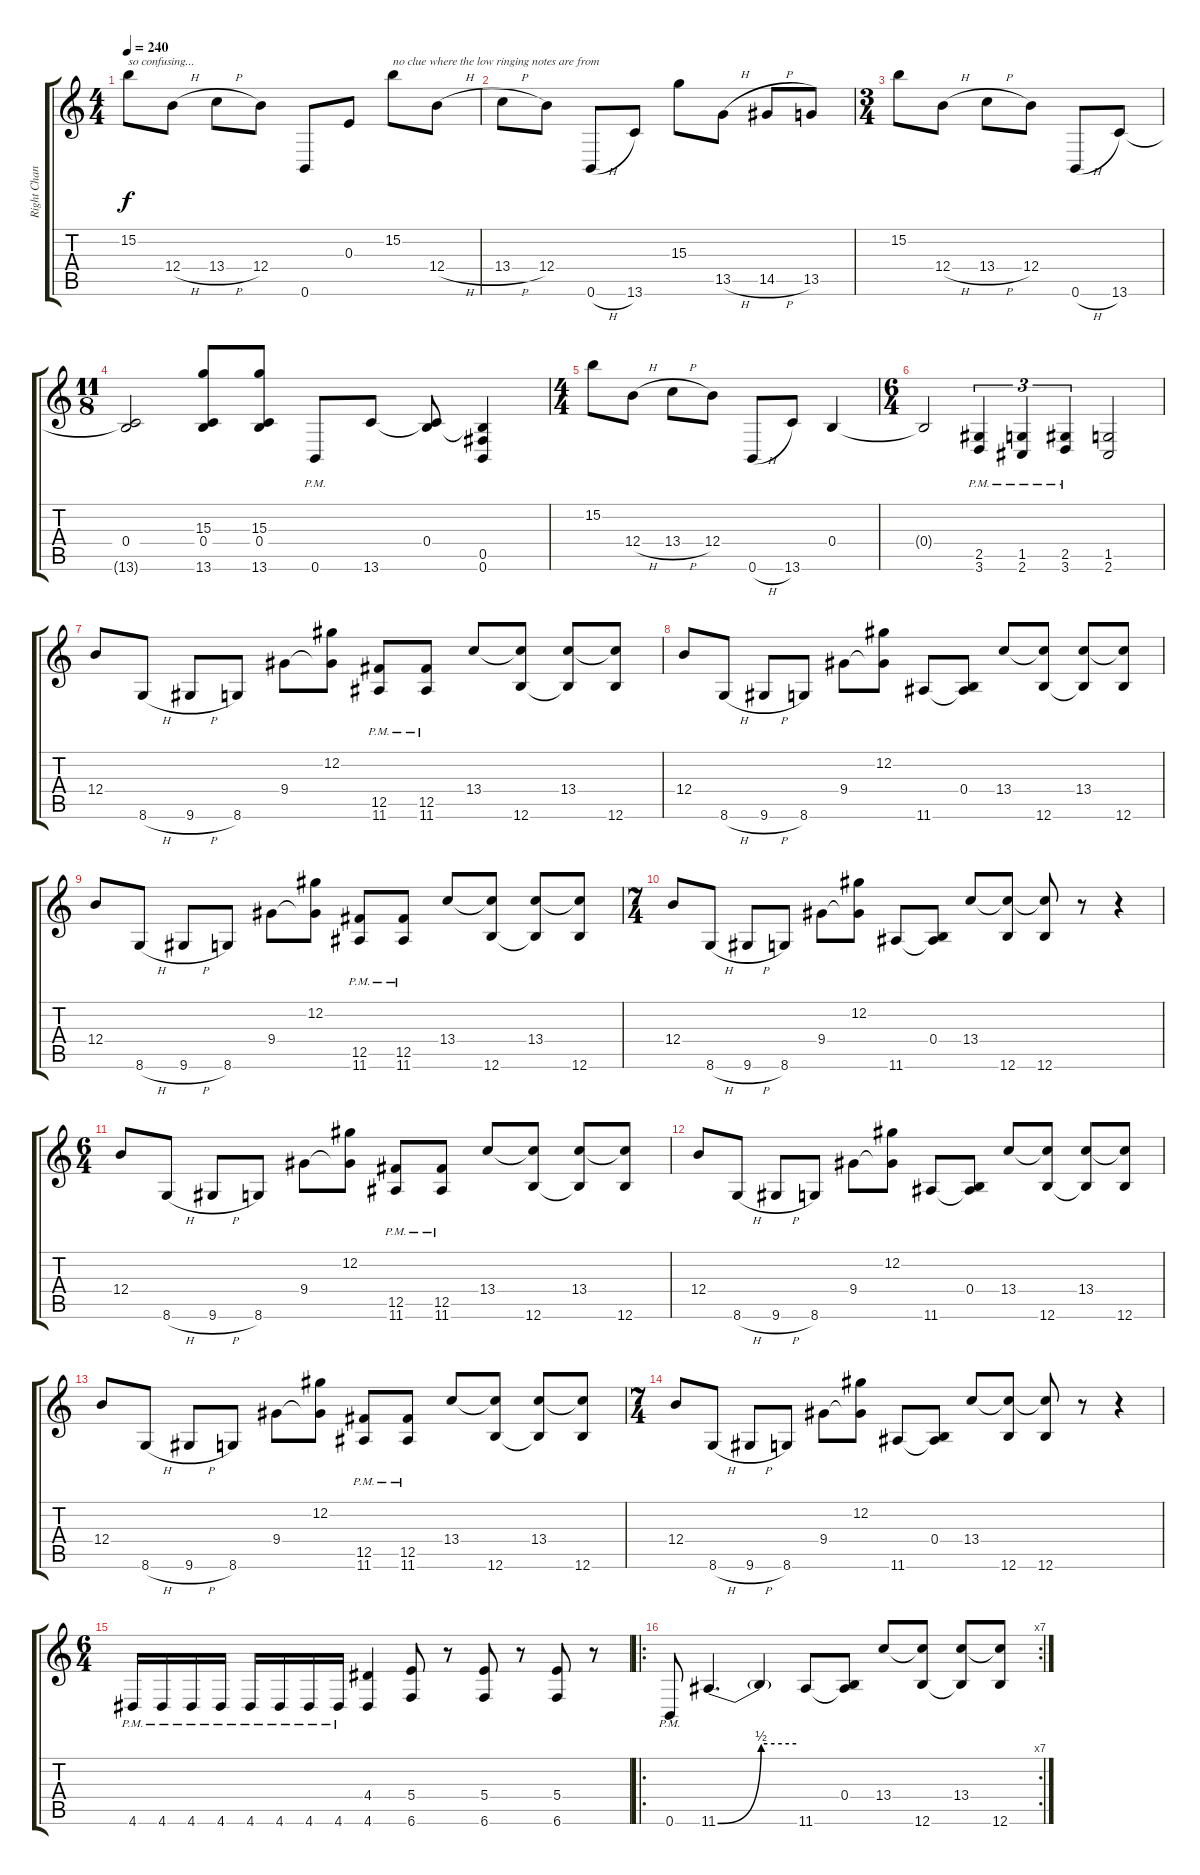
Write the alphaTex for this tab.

\track ("Right Channel" "Right Chan") {instrument distortionguitar}
\staff {score tabs}
\tuning (Db4 Ab3 E3 B2 Gb2 B1) {hide}
\ts (4 4)
\tempo 240
\clef g2
\ks c
15.2.8{txt "so confusing..." dy f} 12.4{h}.8 13.4{h}.8 12.4.8 0.6.8 0.3.8 15.2.8{txt "no clue where the low ringing notes are from"} 12.4{h}.8 |
13.4{h}.8 12.4.8 0.6{h}.8 13.6.8 15.3.8 13.5{h}.8 14.5{h}.8 13.5.8 |
\ts (3 4)
15.2.8 12.4{h}.8 13.4{h}.8 12.4.8 0.6{h}.8 13.6.8 |
\ts (11 8)
(0.4 13.6{t}).2 (15.3 0.4 13.6).8 (15.3 0.4 13.6).8 0.6{pm}.8 13.6.8 (0.4 13.6{t}).8 (0.4{t} 0.5 0.6).4 |
\ts (4 4)
15.2.8 12.4{h}.8 13.4{h}.8 12.4.8 0.6{h}.8 13.6.8 0.4.4 |
\ts (6 4)
0.4{t}.2 (2.5{pm} 3.6{pm}).4{tu (3 2)} (1.5{pm} 2.6{pm}).4{tu (3 2)} (2.5{pm} 3.6{pm}).4{tu (3 2)} (1.5 2.6).2 |
12.4.8 8.6{h}.8 9.6{h}.8 8.6.8 9.4.8 (12.2 9.4{t}).8 (12.5 11.6{pm}).8 (12.5 11.6{pm}).8 13.4.8 (13.4{t} 12.6).8 (13.4 12.6{t}).8 (13.4{t} 12.6).8 |
12.4.8 8.6{h}.8 9.6{h}.8 8.6.8 9.4.8 (12.2 9.4{t}).8 11.6.8 (0.4 11.6{t}).8 13.4.8 (13.4{t} 12.6).8 (13.4 12.6{t}).8 (13.4{t} 12.6).8 |
12.4.8 8.6{h}.8 9.6{h}.8 8.6.8 9.4.8 (12.2 9.4{t}).8 (12.5 11.6{pm}).8 (12.5 11.6{pm}).8 13.4.8 (13.4{t} 12.6).8 (13.4 12.6{t}).8 (13.4{t} 12.6).8 |
\ts (7 4)
12.4.8 8.6{h}.8 9.6{h}.8 8.6.8 9.4.8 (12.2 9.4{t}).8 11.6.8 (0.4 11.6{t}).8 13.4.8 (13.4{t} 12.6).8 (13.4{t} 12.6).8 r.8 r.4 |
\ts (6 4)
12.4.8 8.6{h}.8 9.6{h}.8 8.6.8 9.4.8 (12.2 9.4{t}).8 (12.5 11.6{pm}).8 (12.5 11.6{pm}).8 13.4.8 (13.4{t} 12.6).8 (13.4 12.6{t}).8 (13.4{t} 12.6).8 |
12.4.8 8.6{h}.8 9.6{h}.8 8.6.8 9.4.8 (12.2 9.4{t}).8 11.6.8 (0.4 11.6{t}).8 13.4.8 (13.4{t} 12.6).8 (13.4 12.6{t}).8 (13.4{t} 12.6).8 |
12.4.8 8.6{h}.8 9.6{h}.8 8.6.8 9.4.8 (12.2 9.4{t}).8 (12.5 11.6{pm}).8 (12.5 11.6{pm}).8 13.4.8 (13.4{t} 12.6).8 (13.4 12.6{t}).8 (13.4{t} 12.6).8 |
\ts (7 4)
12.4.8 8.6{h}.8 9.6{h}.8 8.6.8 9.4.8 (12.2 9.4{t}).8 11.6.8 (0.4 11.6{t}).8 13.4.8 (13.4{t} 12.6).8 (13.4{t} 12.6).8 r.8 r.4 |
\ts (6 4)
4.6{pm}.16 4.6{pm}.16 4.6{pm}.16 4.6{pm}.16 4.6{pm}.16 4.6{pm}.16 4.6{pm}.16 4.6{pm}.16 (4.4 4.6).4 (5.4 6.6).8 r.8 (5.4 6.6).8 r.8 (5.4 6.6).8 r.8 |
\ro
\rc 7
0.6{pm}.8 11.6{be (bend 0 0 60 2)}.4{d} 11.6{be (hold 0 2 60 2) t}.4 11.6.8 (0.4 11.6{t}).8 13.4.8 (13.4{t} 12.6).8 (13.4 12.6{t}).8 (13.4{t} 12.6).8
